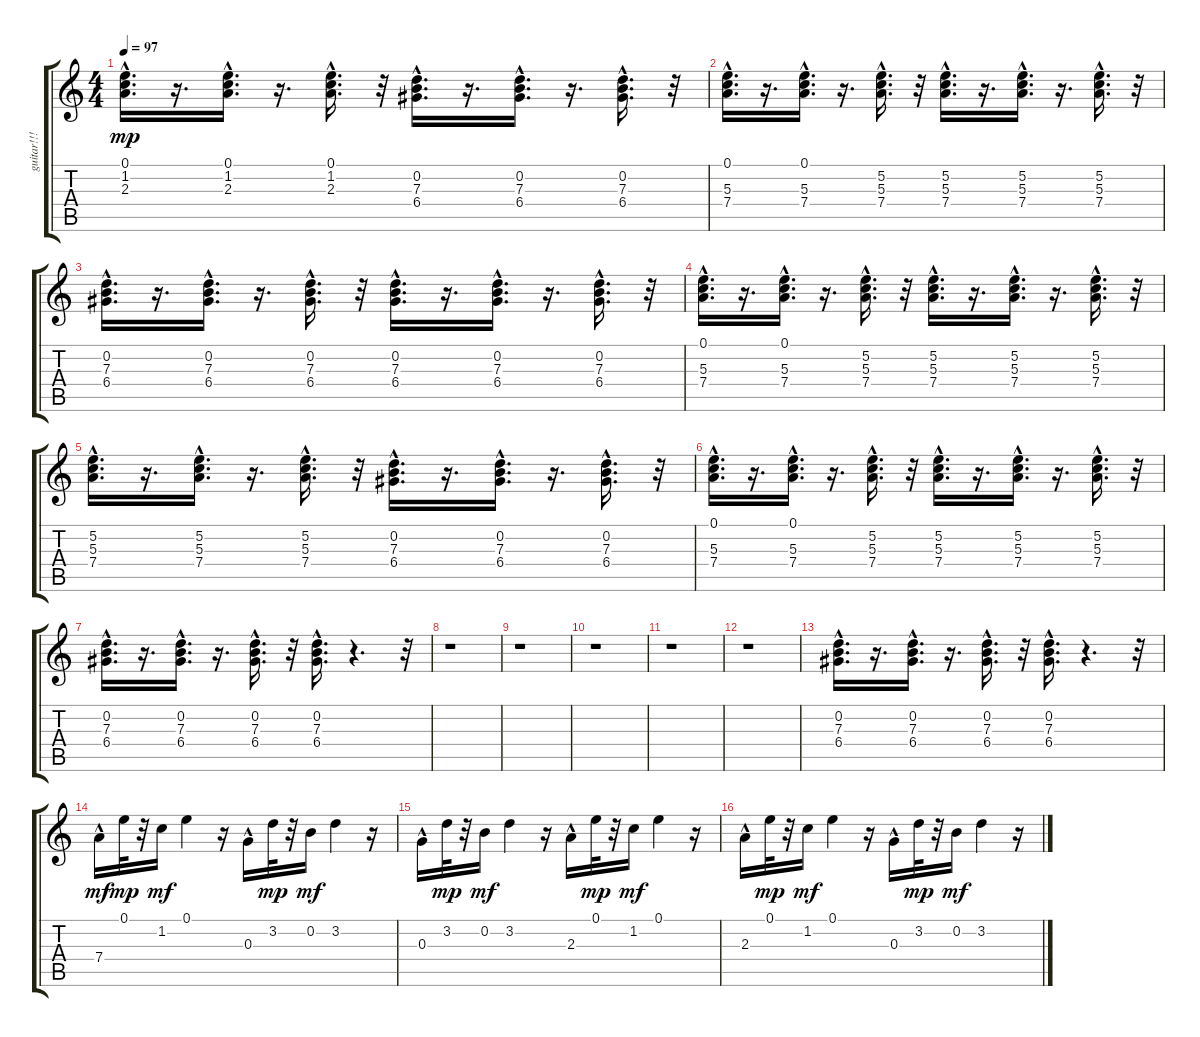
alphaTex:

\track ("guitar!!!" "guitar!!!") {instrument acousticguitarsteel}
\staff {score tabs}
\tuning (E4 B3 G3 D3 A2 E2) {hide}
\ts (4 4)
\tempo 97
\clef g2
\ks c
(0.1{hac} 1.2{hac} 2.3{hac}).16{d dy mp} r.16{d} (0.1{hac} 1.2{hac} 2.3{hac}).16{d} r.16{d} (0.1{hac} 1.2{hac} 2.3{hac}).16{d} r.32 (0.2{hac} 7.3{hac} 6.4{hac}).16{d} r.16{d} (0.2{hac} 7.3{hac} 6.4{hac}).16{d} r.16{d} (0.2{hac} 7.3{hac} 6.4{hac}).16{d} r.32 |
(0.1{hac} 5.3{hac} 7.4{hac}).16{d} r.16{d} (0.1{hac} 5.3{hac} 7.4{hac}).16{d} r.16{d} (5.2{hac} 5.3{hac} 7.4{hac}).16{d} r.32 (5.2{hac} 5.3{hac} 7.4{hac}).16{d} r.16{d} (5.2{hac} 5.3{hac} 7.4{hac}).16{d} r.16{d} (5.2{hac} 5.3{hac} 7.4{hac}).16{d} r.32 |
(0.2{hac} 7.3{hac} 6.4{hac}).16{d} r.16{d} (0.2{hac} 7.3{hac} 6.4{hac}).16{d} r.16{d} (0.2{hac} 7.3{hac} 6.4{hac}).16{d} r.32 (0.2{hac} 7.3{hac} 6.4{hac}).16{d} r.16{d} (0.2{hac} 7.3{hac} 6.4{hac}).16{d} r.16{d} (0.2{hac} 7.3{hac} 6.4{hac}).16{d} r.32 |
(0.1{hac} 5.3{hac} 7.4{hac}).16{d} r.16{d} (0.1{hac} 5.3{hac} 7.4{hac}).16{d} r.16{d} (5.2{hac} 5.3{hac} 7.4{hac}).16{d} r.32 (5.2{hac} 5.3{hac} 7.4{hac}).16{d} r.16{d} (5.2{hac} 5.3{hac} 7.4{hac}).16{d} r.16{d} (5.2{hac} 5.3{hac} 7.4{hac}).16{d} r.32 |
(5.2{hac} 5.3{hac} 7.4{hac}).16{d} r.16{d} (5.2{hac} 5.3{hac} 7.4{hac}).16{d} r.16{d} (5.2{hac} 5.3{hac} 7.4{hac}).16{d} r.32 (0.2{hac} 7.3{hac} 6.4{hac}).16{d} r.16{d} (0.2{hac} 7.3{hac} 6.4{hac}).16{d} r.16{d} (0.2{hac} 7.3{hac} 6.4{hac}).16{d} r.32 |
(0.1{hac} 5.3{hac} 7.4{hac}).16{d} r.16{d} (0.1{hac} 5.3{hac} 7.4{hac}).16{d} r.16{d} (5.2{hac} 5.3{hac} 7.4{hac}).16{d} r.32 (5.2{hac} 5.3{hac} 7.4{hac}).16{d} r.16{d} (5.2{hac} 5.3{hac} 7.4{hac}).16{d} r.16{d} (5.2{hac} 5.3{hac} 7.4{hac}).16{d} r.32 |
(0.2{hac} 7.3{hac} 6.4{hac}).16{d} r.16{d} (0.2{hac} 7.3{hac} 6.4{hac}).16{d} r.16{d} (0.2{hac} 7.3{hac} 6.4{hac}).16{d} r.32 (0.2{hac} 7.3{hac} 6.4{hac}).16{d} r.4{d} r.32 |
r.1 |
r.1 |
r.1 |
r.1 |
r.1 |
(0.2{hac} 7.3{hac} 6.4{hac}).16{d} r.16{d} (0.2{hac} 7.3{hac} 6.4{hac}).16{d} r.16{d} (0.2{hac} 7.3{hac} 6.4{hac}).16{d} r.32 (0.2{hac} 7.3{hac} 6.4{hac}).16{d} r.4{d} r.32 |
7.4{hac}.16{dy mf} 0.1.32{dy mp} r.32 1.2.16{dy mf} 0.1.4 r.16 0.3{hac}.16 3.2.32{dy mp} r.32 0.2.16{dy mf} 3.2.4 r.16 |
0.3{hac}.16 3.2.32{dy mp} r.32 0.2.16{dy mf} 3.2.4 r.16 2.3{hac}.16 0.1.32{dy mp} r.32 1.2.16{dy mf} 0.1.4 r.16 |
2.3{hac}.16 0.1.32{dy mp} r.32 1.2.16{dy mf} 0.1.4 r.16 0.3{hac}.16 3.2.32{dy mp} r.32 0.2.16{dy mf} 3.2.4 r.16
